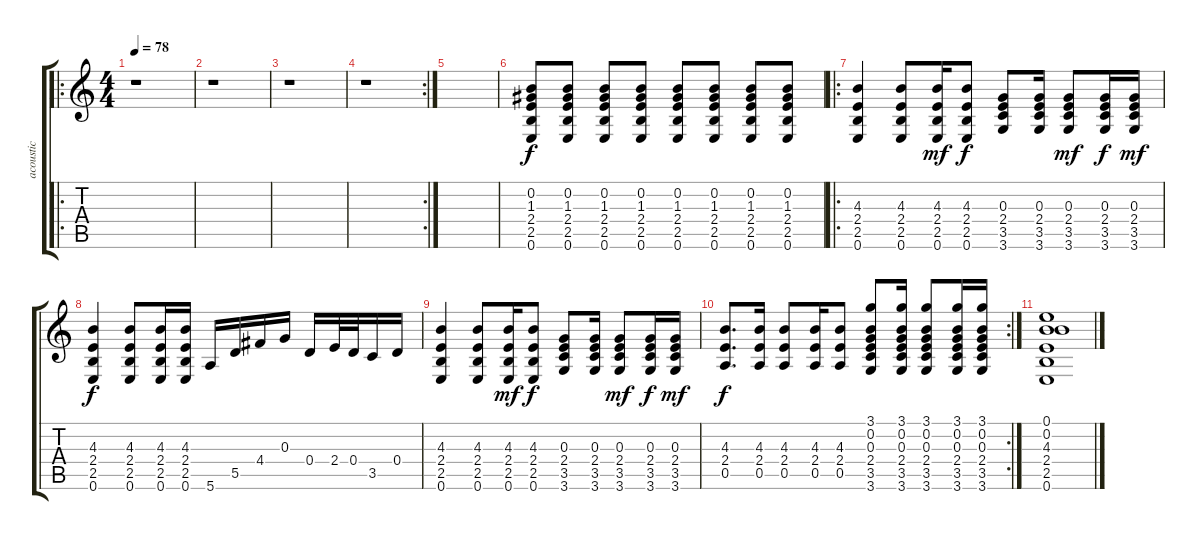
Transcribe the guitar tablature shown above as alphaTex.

\track ("acoustic" "acoustic") {instrument acousticguitarsteel}
\staff {score tabs}
\tuning (E4 B3 G3 D3 A2 E2) {hide}
\ro
\ts (4 4)
\tempo 78
\clef g2
\ks c
r.1{dy f} |
r.1 |
r.1 |
\rc 2
r.1 |
|
(0.2 1.3 2.4 2.5 0.6).8 (0.2 1.3 2.4 2.5 0.6).8 (0.2 1.3 2.4 2.5 0.6).8 (0.2 1.3 2.4 2.5 0.6).8 (0.2 1.3 2.4 2.5 0.6).8 (0.2 1.3 2.4 2.5 0.6).8 (0.2 1.3 2.4 2.5 0.6).8 (0.2 1.3 2.4 2.5 0.6).8 |
\ro
(4.3 2.4 2.5 0.6).4 (4.3 2.4 2.5 0.6).8 (4.3 2.4 2.5 0.6).16{dy mf} (4.3 2.4 2.5 0.6).8{dy f} (0.3 2.4 3.5 3.6).8 (0.3 2.4 3.5 3.6).16 (0.3 2.4 3.5 3.6).8{dy mf} (0.3 2.4 3.5 3.6).16{dy f} (0.3 2.4 3.5 3.6).16{dy mf} |
(4.3 2.4 2.5 0.6).4{dy f} (4.3 2.4 2.5 0.6).8 (4.3 2.4 2.5 0.6).16 (4.3 2.4 2.5 0.6).16 5.6.16 5.5.16 4.4.16 0.3.16 0.4.16 2.4.32 0.4.32 3.5.16 0.4.16 |
(4.3 2.4 2.5 0.6).4 (4.3 2.4 2.5 0.6).8 (4.3 2.4 2.5 0.6).16{dy mf} (4.3 2.4 2.5 0.6).8{dy f} (0.3 2.4 3.5 3.6).8 (0.3 2.4 3.5 3.6).16 (0.3 2.4 3.5 3.6).8{dy mf} (0.3 2.4 3.5 3.6).16{dy f} (0.3 2.4 3.5 3.6).16{dy mf} |
\rc 2
(4.3 2.4 0.5).8{d dy f} (4.3 2.4 0.5).16 (4.3 2.4 0.5).8 (4.3 2.4 0.5).16 (4.3 2.4 0.5).8 (3.1 0.2 0.3 2.4 3.5 3.6).8 (3.1 0.2 0.3 2.4 3.5 3.6).16 (3.1 0.2 0.3 2.4 3.5 3.6).8 (3.1 0.2 0.3 2.4 3.5 3.6).16 (3.1 0.2 0.3 2.4 3.5 3.6).16 |
(0.1 0.2 4.3 2.4 2.5 0.6).1
